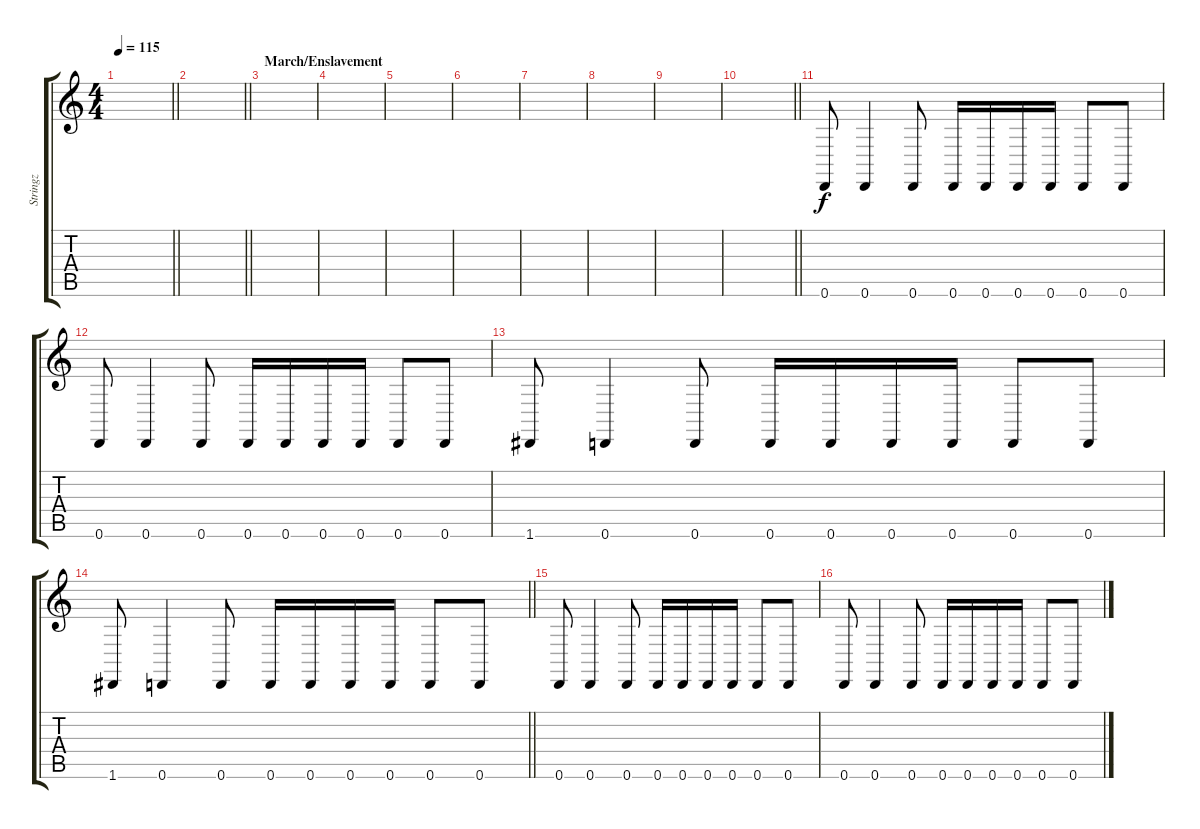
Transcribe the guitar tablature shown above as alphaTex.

\track ("Stringz" "Stringz") {instrument pizzicatostrings}
\staff {score tabs}
\tuning (D4 A3 F3 C3 G2 D2) {hide}
\ts (4 4)
\tempo 115
\clef g2
\barLineRight lightlight
\ks c
|
\barLineRight lightlight
|
\section ("" "March/Enslavement")
|
|
|
|
|
|
|
\barLineRight lightlight
|
0.6.8 0.6.4 0.6.8 0.6.16 0.6.16 0.6.16 0.6.16 0.6.8 0.6.8 |
0.6.8 0.6.4 0.6.8 0.6.16 0.6.16 0.6.16 0.6.16 0.6.8 0.6.8 |
1.6.8 0.6.4 0.6.8 0.6.16 0.6.16 0.6.16 0.6.16 0.6.8 0.6.8 |
\barLineRight lightlight
1.6.8 0.6.4 0.6.8 0.6.16 0.6.16 0.6.16 0.6.16 0.6.8 0.6.8 |
0.6.8 0.6.4 0.6.8 0.6.16 0.6.16 0.6.16 0.6.16 0.6.8 0.6.8 |
0.6.8 0.6.4 0.6.8 0.6.16 0.6.16 0.6.16 0.6.16 0.6.8 0.6.8
